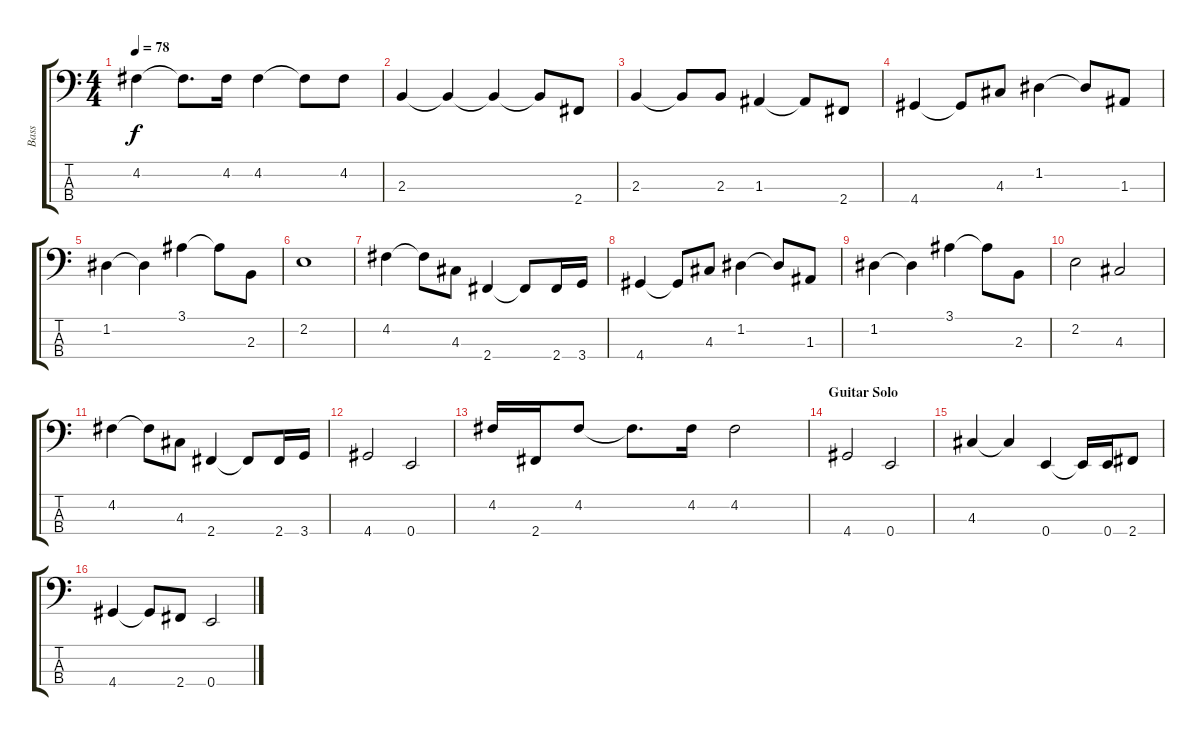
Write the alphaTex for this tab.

\track ("Bass" "Bass") {instrument electricbassfinger}
\staff {score tabs}
\tuning (G2 D2 A1 E1) {hide}
\ts (4 4)
\tempo 78
\clef f4
\ks c
4.2.4{dy f} 4.2{t}.8{d} 4.2.16 4.2.4 4.2{t}.8 4.2.8 |
2.3.4 2.3{t}.4 2.3{t}.4 2.3{t}.8 2.4.8 |
2.3.4 2.3{t}.8 2.3.8 1.3.4 1.3{t}.8 2.4.8 |
4.4.4 4.4{t}.8 4.3.8 1.2.4 1.2{t}.8 1.3.8 |
1.2.4 1.2{t}.4 3.1.4 3.1{t}.8 2.3.8 |
2.2.1 |
4.2.4 4.2{t}.8 4.3.8 2.4.4 2.4{t}.8 2.4.16 3.4.16 |
4.4.4 4.4{t}.8 4.3.8 1.2.4 1.2{t}.8 1.3.8 |
1.2.4 1.2{t}.4 3.1.4 3.1{t}.8 2.3.8 |
2.2.2 4.3.2 |
4.2.4 4.2{t}.8 4.3.8 2.4.4 2.4{t}.8 2.4.16 3.4.16 |
4.4.2 0.4.2 |
4.2.16 2.4.16 4.2.8 4.2{t}.8{d} 4.2.16 4.2.2 |
\section ("" "Guitar Solo")
4.4.2 0.4.2 |
4.3.4 4.3{t}.4 0.4.4 0.4{t}.16 0.4.16 2.4.8 |
4.4.4 4.4{t}.8 2.4.8 0.4.2
